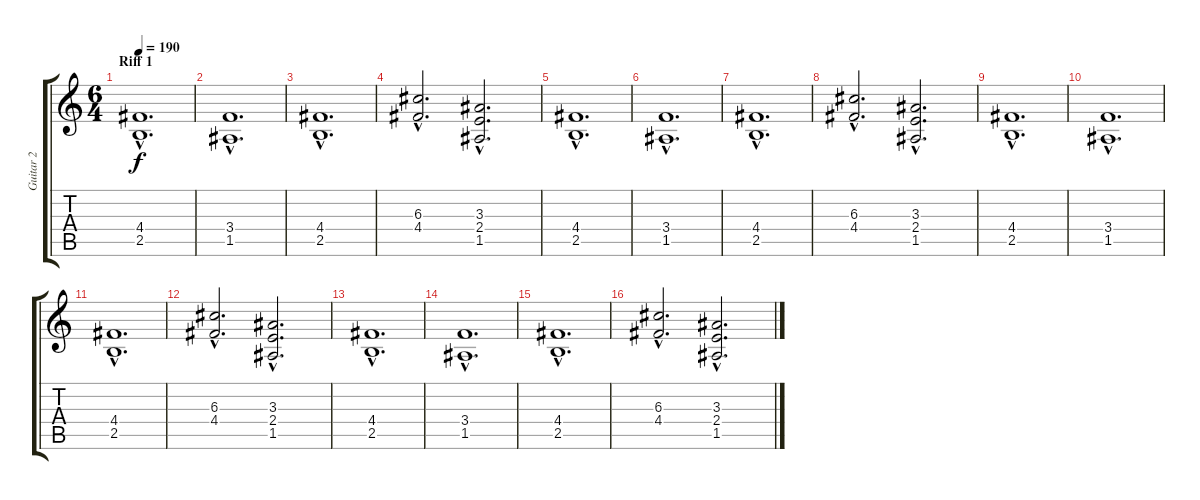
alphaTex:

\track ("Guitar 2" "Guitar 2") {instrument overdrivenguitar}
\staff {score tabs}
\tuning (E4 B3 G3 D3 A2 E2) {hide}
\ts (6 4)
\section ("" "Riff 1")
\tempo 190
\clef g2
\ks c
(4.4{hac} 2.5{hac}).1{d dy f} |
(3.4{hac} 1.5{hac}).1{d} |
(4.4{hac} 2.5{hac}).1{d} |
(6.3{hac} 4.4{hac}).2{d} (3.3{hac} 2.4{hac} 1.5{hac}).2{d} |
(4.4{hac} 2.5{hac}).1{d} |
(3.4{hac} 1.5{hac}).1{d} |
(4.4{hac} 2.5{hac}).1{d} |
(6.3{hac} 4.4{hac}).2{d} (3.3{hac} 2.4{hac} 1.5{hac}).2{d} |
(4.4{hac} 2.5{hac}).1{d} |
(3.4{hac} 1.5{hac}).1{d} |
(4.4{hac} 2.5{hac}).1{d} |
(6.3{hac} 4.4{hac}).2{d} (3.3{hac} 2.4{hac} 1.5{hac}).2{d} |
(4.4{hac} 2.5{hac}).1{d} |
(3.4{hac} 1.5{hac}).1{d} |
(4.4{hac} 2.5{hac}).1{d} |
(6.3{hac} 4.4{hac}).2{d} (3.3{hac} 2.4{hac} 1.5{hac}).2{d}
